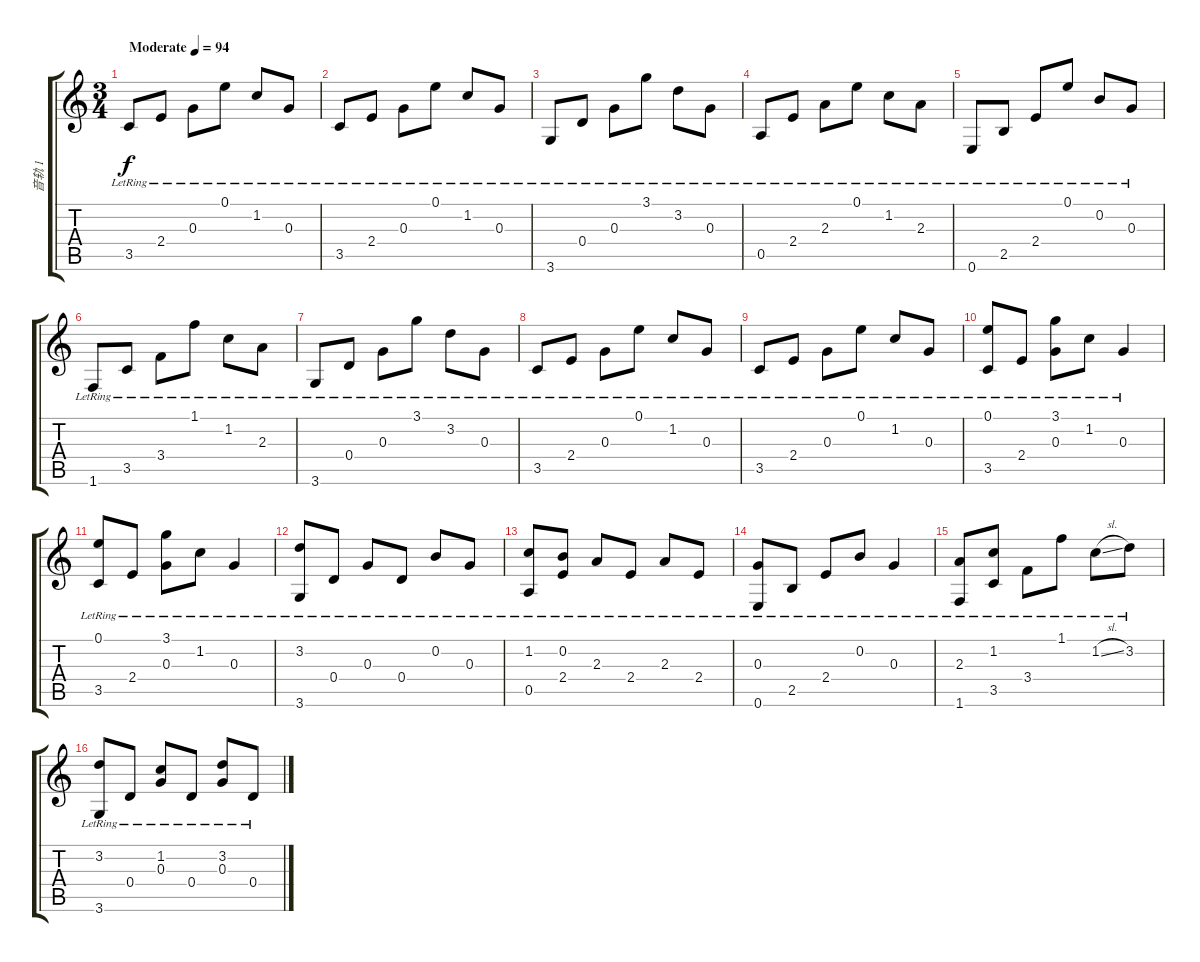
\track ("音轨 1" "音轨 1") {instrument acousticguitarsteel}
\staff {score tabs}
\tuning (E4 B3 G3 D3 A2 E2) {hide}
\ts (3 4)
\tempo (94 "Moderate")
\clef g2
\ks c
3.5{lr}.8{dy f instrument acousticguitarsteel} 2.4{lr}.8 0.3{lr}.8 0.1{lr}.8 1.2{lr}.8 0.3{lr}.8 |
3.5{lr}.8 2.4{lr}.8 0.3{lr}.8 0.1{lr}.8 1.2{lr}.8 0.3{lr}.8 |
3.6{lr}.8 0.4{lr}.8 0.3{lr}.8 3.1{lr}.8 3.2{lr}.8 0.3{lr}.8 |
0.5{lr}.8 2.4{lr}.8 2.3{lr}.8 0.1{lr}.8 1.2{lr}.8 2.3{lr}.8 |
0.6{lr}.8 2.5{lr}.8 2.4{lr}.8 0.1{lr}.8 0.2{lr}.8 0.3{lr}.8 |
1.6{lr}.8 3.5{lr}.8 3.4{lr}.8 1.1{lr}.8 1.2{lr}.8 2.3{lr}.8 |
3.6{lr}.8 0.4{lr}.8 0.3{lr}.8 3.1{lr}.8 3.2{lr}.8 0.3{lr}.8 |
3.5{lr}.8 2.4{lr}.8 0.3{lr}.8 0.1{lr}.8 1.2{lr}.8 0.3{lr}.8 |
3.5{lr}.8 2.4{lr}.8 0.3{lr}.8 0.1{lr}.8 1.2{lr}.8 0.3{lr}.8 |
(0.1{lr} 3.5{lr}).8 2.4{lr}.8 (3.1{lr} 0.3{lr}).8 1.2{lr}.8 0.3{lr}.4 |
(0.1{lr} 3.5{lr}).8 2.4{lr}.8 (3.1{lr} 0.3{lr}).8 1.2{lr}.8 0.3{lr}.4 |
(3.2{lr} 3.6{lr}).8 0.4{lr}.8 0.3{lr}.8 0.4{lr}.8 0.2{lr}.8 0.3{lr}.8 |
(1.2{lr} 0.5{lr}).8 (0.2{lr} 2.4{lr}).8 2.3{lr}.8 2.4{lr}.8 2.3{lr}.8 2.4{lr}.8 |
(0.3{lr} 0.6{lr}).8 2.5{lr}.8 2.4{lr}.8 0.2{lr}.8 0.3{lr}.4 |
(2.3{lr} 1.6{lr}).8 (1.2{lr} 3.5{lr}).8 3.4{lr}.8 1.1{lr}.8 1.2{sl lr}.8 3.2{lr}.8 |
(3.2{lr} 3.6{lr}).8 0.4{lr}.8 (1.2{lr} 0.3{lr}).8 0.4{lr}.8 (3.2{lr} 0.3{lr}).8 0.4{lr}.8
